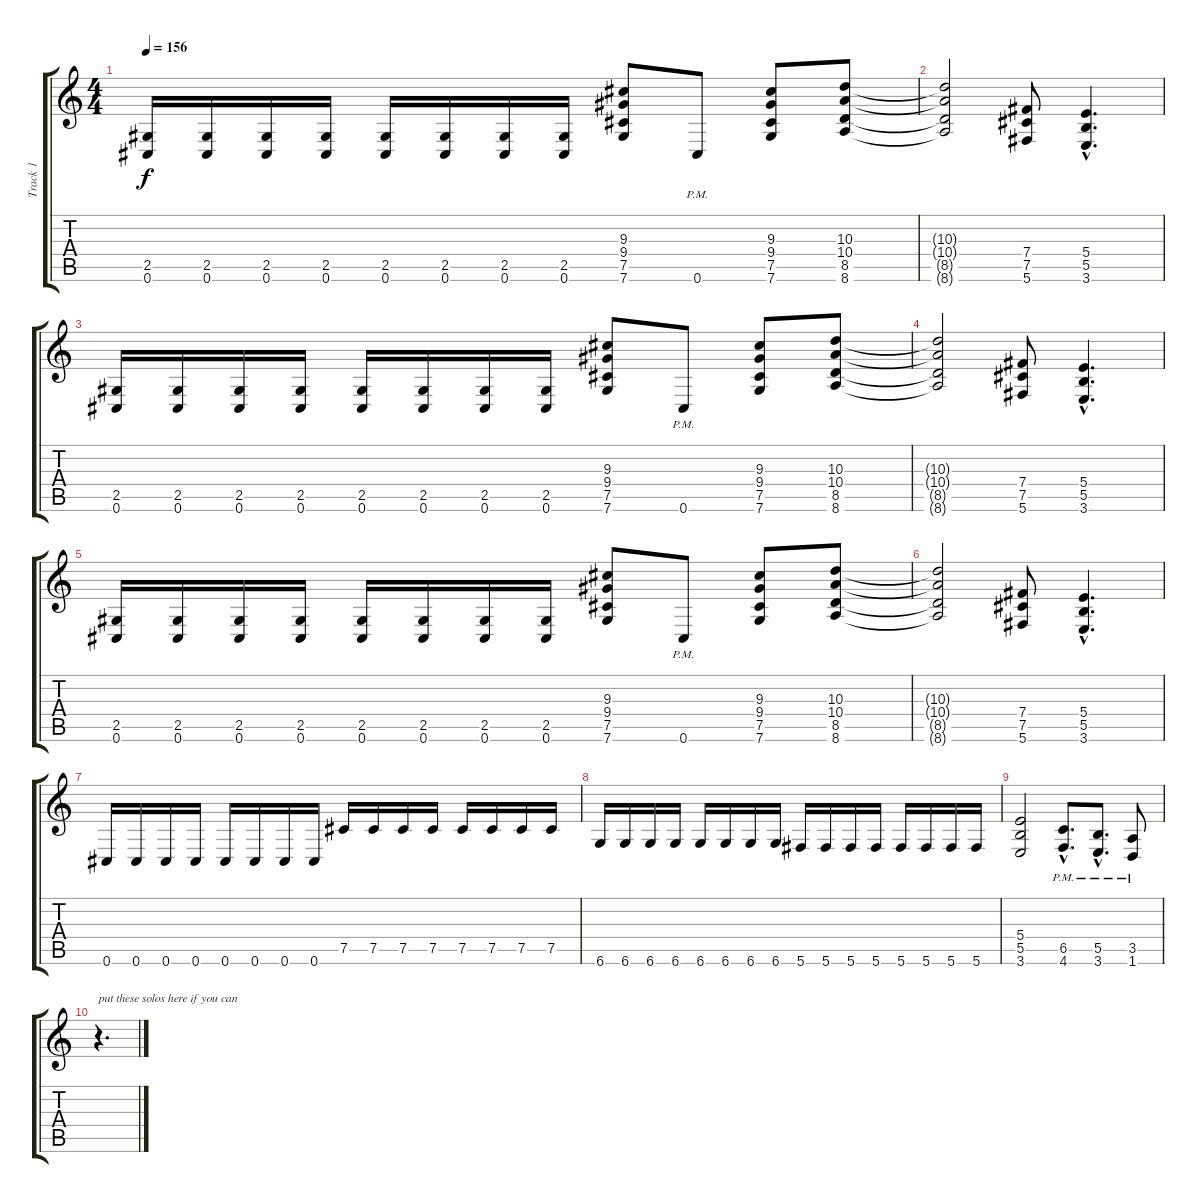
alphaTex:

\track ("Track 1" "Track 1") {instrument distortionguitar}
\staff {score tabs}
\tuning (Db4 Ab3 E3 B2 Gb2 Db2) {hide}
\ts (4 4)
\tempo 156
\clef g2
\ks c
(2.5 0.6).16{dy f} (2.5 0.6).16 (2.5 0.6).16 (2.5 0.6).16 (2.5 0.6).16 (2.5 0.6).16 (2.5 0.6).16 (2.5 0.6).16 (9.3 9.4 7.5 7.6).8 0.6{pm}.8 (9.3 9.4 7.5 7.6).8 (10.3 10.4 8.5 8.6).8 |
(10.3{t} 10.4{t} 8.5{t} 8.6{t}).2 (7.4 7.5 5.6).8 (5.4{hac} 5.5{hac} 3.6{hac}).4{d} |
(2.5 0.6).16 (2.5 0.6).16 (2.5 0.6).16 (2.5 0.6).16 (2.5 0.6).16 (2.5 0.6).16 (2.5 0.6).16 (2.5 0.6).16 (9.3 9.4 7.5 7.6).8 0.6{pm}.8 (9.3 9.4 7.5 7.6).8 (10.3 10.4 8.5 8.6).8 |
(10.3{t} 10.4{t} 8.5{t} 8.6{t}).2 (7.4 7.5 5.6).8 (5.4{hac} 5.5{hac} 3.6{hac}).4{d} |
(2.5 0.6).16 (2.5 0.6).16 (2.5 0.6).16 (2.5 0.6).16 (2.5 0.6).16 (2.5 0.6).16 (2.5 0.6).16 (2.5 0.6).16 (9.3 9.4 7.5 7.6).8 0.6{pm}.8 (9.3 9.4 7.5 7.6).8 (10.3 10.4 8.5 8.6).8 |
(10.3{t} 10.4{t} 8.5{t} 8.6{t}).2 (7.4 7.5 5.6).8 (5.4{hac} 5.5{hac} 3.6{hac}).4{d} |
0.6.16 0.6.16 0.6.16 0.6.16 0.6.16 0.6.16 0.6.16 0.6.16 7.5.16 7.5.16 7.5.16 7.5.16 7.5.16 7.5.16 7.5.16 7.5.16 |
6.6.16 6.6.16 6.6.16 6.6.16 6.6.16 6.6.16 6.6.16 6.6.16 5.6.16 5.6.16 5.6.16 5.6.16 5.6.16 5.6.16 5.6.16 5.6.16 |
(5.4 5.5 3.6).2 (6.5{hac pm} 4.6{hac pm}).8{d} (5.5{hac pm} 3.6{hac pm}).8{d} (3.5{pm} 1.6{pm}).8 |
r.4{d txt "put these solos here if you can"}
